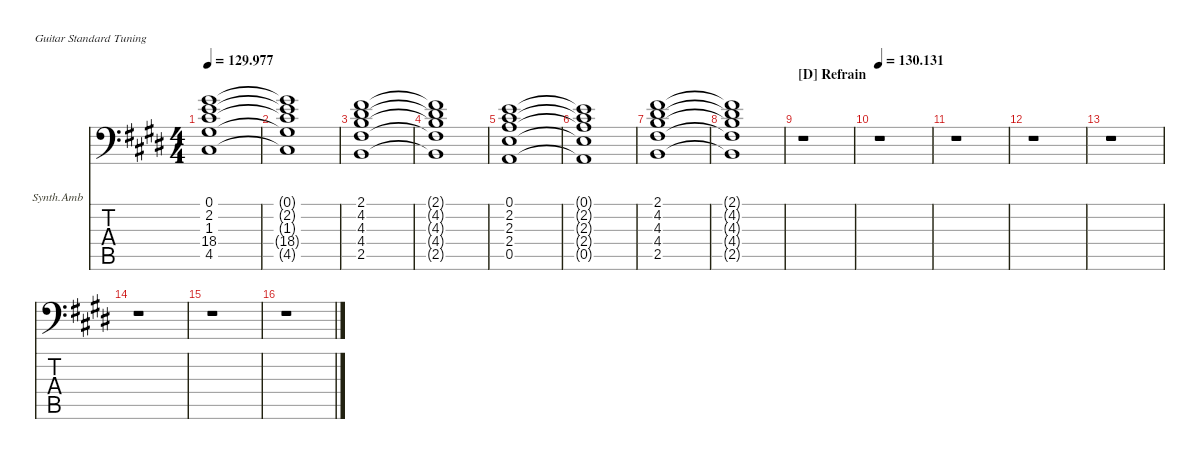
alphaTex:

\defaultSystemsLayout 4
\hideDynamics
\bracketExtendMode nobrackets
\firstSystemTrackNameOrientation horizontal
\track ("SYNTH Ambiant" "Synth.Amb") {defaultSystemsLayout 4 instrument pad2warm}
\staff {score tabs}
\tuning (E4 B3 G3 D3 A2 E2)
\ts (4 4)
\tempo
129.977
\accidentals auto
\clef f4
\ottava regular
\simile none
\ks e
(0.1{acc forcenatural} 2.2{acc #} 1.3{acc #} 4.5{acc #} 18.4{acc #}).1{dy fff beam Down} |
(0.1{t acc forcenatural} 2.2{t acc #} 1.3{t acc #} 4.5{t acc #} 18.4{t acc #}).1{beam Down} |
(4.2{acc #} 4.3{acc forcenatural} 4.4{acc #} 2.5{acc forcenatural} 2.1{acc #}).1{beam Down} |
(4.2{t acc #} 4.3{t acc forcenatural} 4.4{t acc #} 2.5{t acc forcenatural} 2.1{t acc #}).1{beam Down} |
(2.3{acc forcenatural} 0.5{acc forcenatural} 2.4{acc forcenatural} 2.2{acc #} 0.1{acc forcenatural}).1{beam Down} |
(2.3{t acc forcenatural} 0.5{t acc forcenatural} 2.4{t acc forcenatural} 2.2{t acc #} 0.1{t acc forcenatural}).1{beam Down} |
(2.1{acc #} 4.2{acc #} 4.3{acc forcenatural} 4.4{acc #} 2.5{acc forcenatural}).1{beam Down} |
(2.1{t acc #} 4.2{t acc #} 4.3{t acc forcenatural} 4.4{t acc #} 2.5{t acc forcenatural}).1{beam Down} |
\section ("D" "Refrain")
r.1{beam Down} |
\tempo
130.131 r.1{beam Down} |
r.1{beam Down} |
r.1{beam Down} |
r.1{beam Down} |
r.1{beam Down} |
r.1{beam Down} |
r.1{beam Down}
